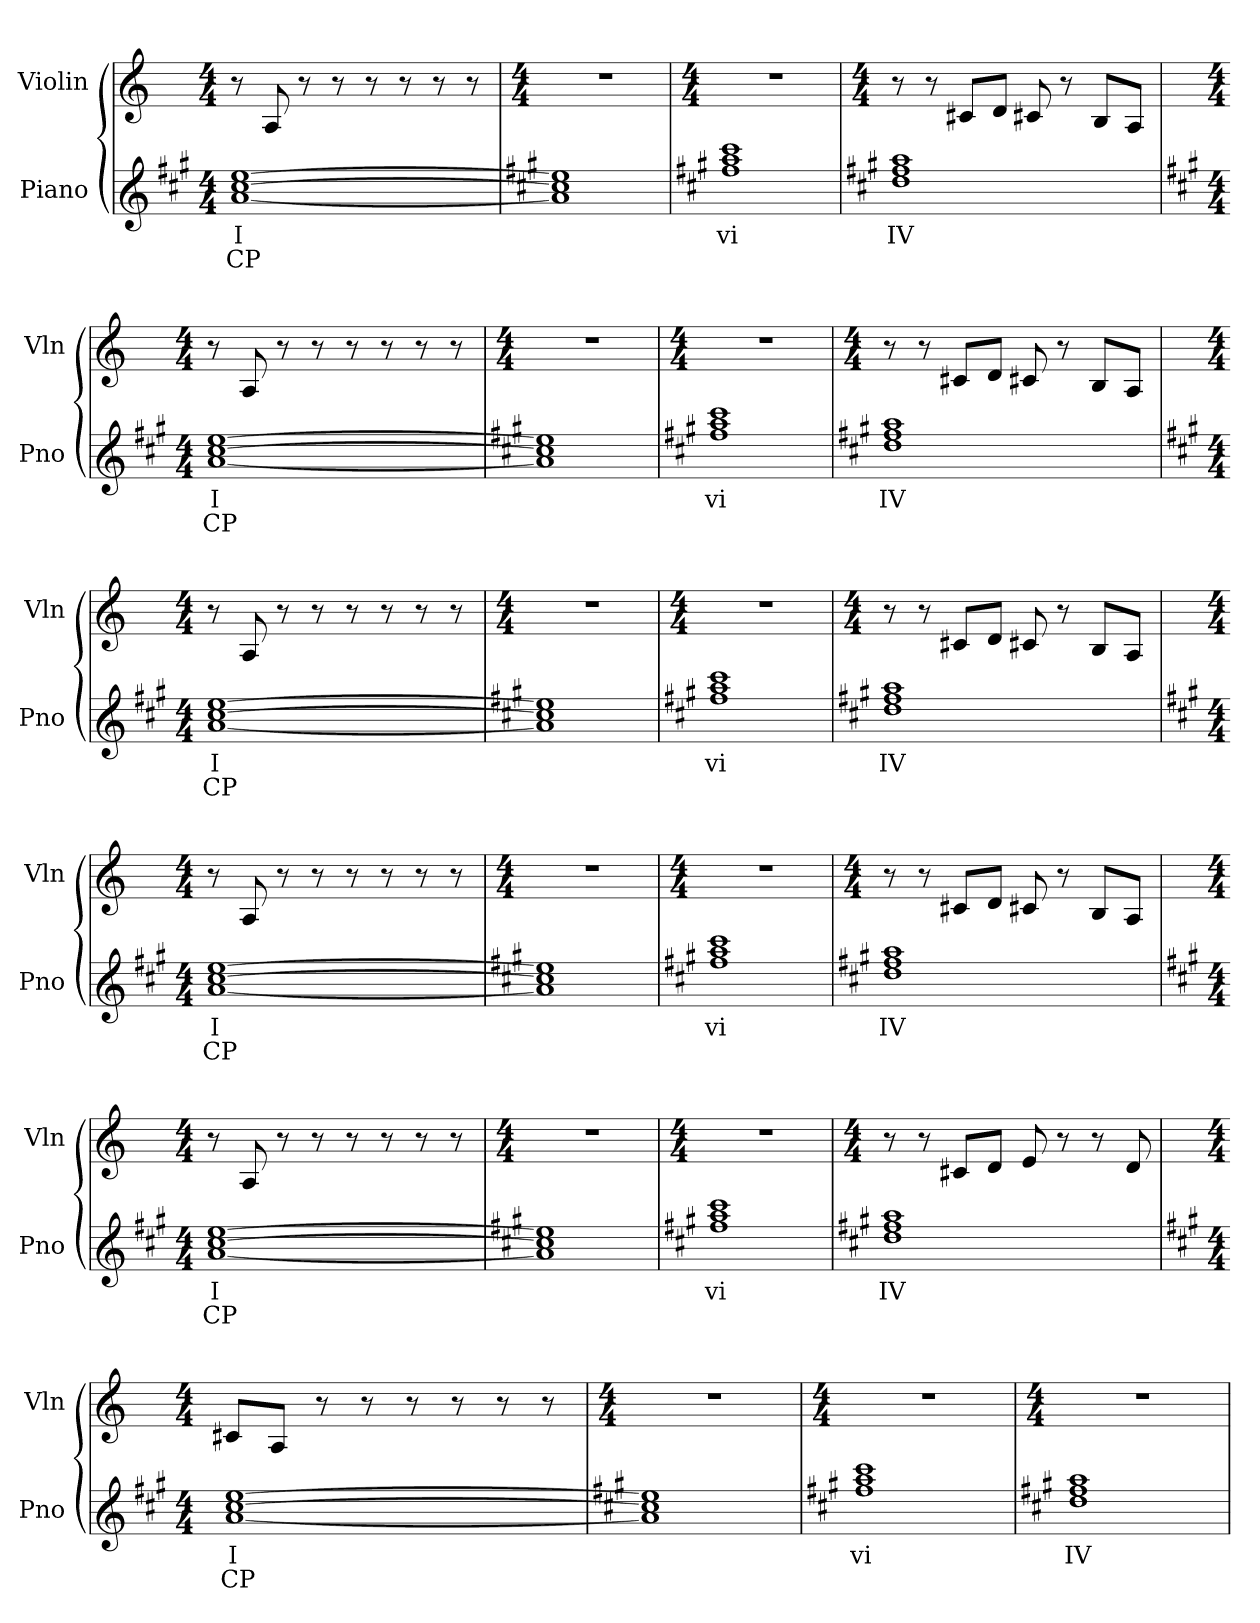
**kern	**text	**text	**kern
*part2	*part2	*part2	*part1
*staff2	*staff2	*staff2	*staff1
*I"Piano	*	*	*I"Violin
*I'Pno	*	*	*I'Vln
*k[f#c#g#]	*	*	*
*A:	*	*	*
*M4/4	*	*	*M4/4
=	=	=	=
[1a [1cc# [1ee	I	CP	8r
.	.	.	8A
.	.	.	8r
.	.	.	8r
.	.	.	8r
.	.	.	8r
.	.	.	8r
.	.	.	8r
=	=	=	=
*k[f#c#g#]	*	*	*
*A:	*	*	*
*	*	*	*M4/4
1a] 1cc#] 1ee]	.	.	1r
=	=	=	=
*k[f#c#g#]	*	*	*
*A:	*	*	*
*	*	*	*M4/4
1ff# 1aa 1ccc#	vi	.	1r
=	=	=	=
*k[f#c#g#]	*	*	*
*A:	*	*	*
*	*	*	*M4/4
1dd 1ff# 1aa	IV	.	8r
.	.	.	8r
.	.	.	8c#XL
.	.	.	8dJ
.	.	.	8c#X
.	.	.	8r
.	.	.	8BL
.	.	.	8AJ
=	=	=	=
*k[f#c#g#]	*	*	*
*A:	*	*	*
*M4/4	*	*	*M4/4
[1a [1cc# [1ee	I	CP	8r
.	.	.	8A
.	.	.	8r
.	.	.	8r
.	.	.	8r
.	.	.	8r
.	.	.	8r
.	.	.	8r
=	=	=	=
*k[f#c#g#]	*	*	*
*A:	*	*	*
*	*	*	*M4/4
1a] 1cc#] 1ee]	.	.	1r
=	=	=	=
*k[f#c#g#]	*	*	*
*A:	*	*	*
*	*	*	*M4/4
1ff# 1aa 1ccc#	vi	.	1r
=	=	=	=
*k[f#c#g#]	*	*	*
*A:	*	*	*
*	*	*	*M4/4
1dd 1ff# 1aa	IV	.	8r
.	.	.	8r
.	.	.	8c#XL
.	.	.	8dJ
.	.	.	8c#X
.	.	.	8r
.	.	.	8BL
.	.	.	8AJ
=	=	=	=
*k[f#c#g#]	*	*	*
*A:	*	*	*
*M4/4	*	*	*M4/4
[1a [1cc# [1ee	I	CP	8r
.	.	.	8A
.	.	.	8r
.	.	.	8r
.	.	.	8r
.	.	.	8r
.	.	.	8r
.	.	.	8r
=	=	=	=
*k[f#c#g#]	*	*	*
*A:	*	*	*
*	*	*	*M4/4
1a] 1cc#] 1ee]	.	.	1r
=	=	=	=
*k[f#c#g#]	*	*	*
*A:	*	*	*
*	*	*	*M4/4
1ff# 1aa 1ccc#	vi	.	1r
=	=	=	=
*k[f#c#g#]	*	*	*
*A:	*	*	*
*	*	*	*M4/4
1dd 1ff# 1aa	IV	.	8r
.	.	.	8r
.	.	.	8c#XL
.	.	.	8dJ
.	.	.	8c#X
.	.	.	8r
.	.	.	8BL
.	.	.	8AJ
=	=	=	=
*k[f#c#g#]	*	*	*
*A:	*	*	*
*M4/4	*	*	*M4/4
[1a [1cc# [1ee	I	CP	8r
.	.	.	8A
.	.	.	8r
.	.	.	8r
.	.	.	8r
.	.	.	8r
.	.	.	8r
.	.	.	8r
=	=	=	=
*k[f#c#g#]	*	*	*
*A:	*	*	*
*	*	*	*M4/4
1a] 1cc#] 1ee]	.	.	1r
=	=	=	=
*k[f#c#g#]	*	*	*
*A:	*	*	*
*	*	*	*M4/4
1ff# 1aa 1ccc#	vi	.	1r
=	=	=	=
*k[f#c#g#]	*	*	*
*A:	*	*	*
*	*	*	*M4/4
1dd 1ff# 1aa	IV	.	8r
.	.	.	8r
.	.	.	8c#XL
.	.	.	8dJ
.	.	.	8c#X
.	.	.	8r
.	.	.	8BL
.	.	.	8AJ
=	=	=	=
*k[f#c#g#]	*	*	*
*A:	*	*	*
*M4/4	*	*	*M4/4
[1a [1cc# [1ee	I	CP	8r
.	.	.	8A
.	.	.	8r
.	.	.	8r
.	.	.	8r
.	.	.	8r
.	.	.	8r
.	.	.	8r
=	=	=	=
*k[f#c#g#]	*	*	*
*A:	*	*	*
*	*	*	*M4/4
1a] 1cc#] 1ee]	.	.	1r
=	=	=	=
*k[f#c#g#]	*	*	*
*A:	*	*	*
*	*	*	*M4/4
1ff# 1aa 1ccc#	vi	.	1r
=	=	=	=
*k[f#c#g#]	*	*	*
*A:	*	*	*
*	*	*	*M4/4
1dd 1ff# 1aa	IV	.	8r
.	.	.	8r
.	.	.	8c#XL
.	.	.	8dJ
.	.	.	8e
.	.	.	8r
.	.	.	8r
.	.	.	8d
=	=	=	=
*k[f#c#g#]	*	*	*
*A:	*	*	*
*M4/4	*	*	*M4/4
[1a [1cc# [1ee	I	CP	8c#XL
.	.	.	8AJ
.	.	.	8r
.	.	.	8r
.	.	.	8r
.	.	.	8r
.	.	.	8r
.	.	.	8r
=	=	=	=
*k[f#c#g#]	*	*	*
*A:	*	*	*
*	*	*	*M4/4
1a] 1cc#] 1ee]	.	.	1r
=	=	=	=
*k[f#c#g#]	*	*	*
*A:	*	*	*
*	*	*	*M4/4
1ff# 1aa 1ccc#	vi	.	1r
=	=	=	=
*k[f#c#g#]	*	*	*
*A:	*	*	*
*	*	*	*M4/4
1dd 1ff# 1aa	IV	.	1r
=	=	=	=
*-	*-	*-	*-
